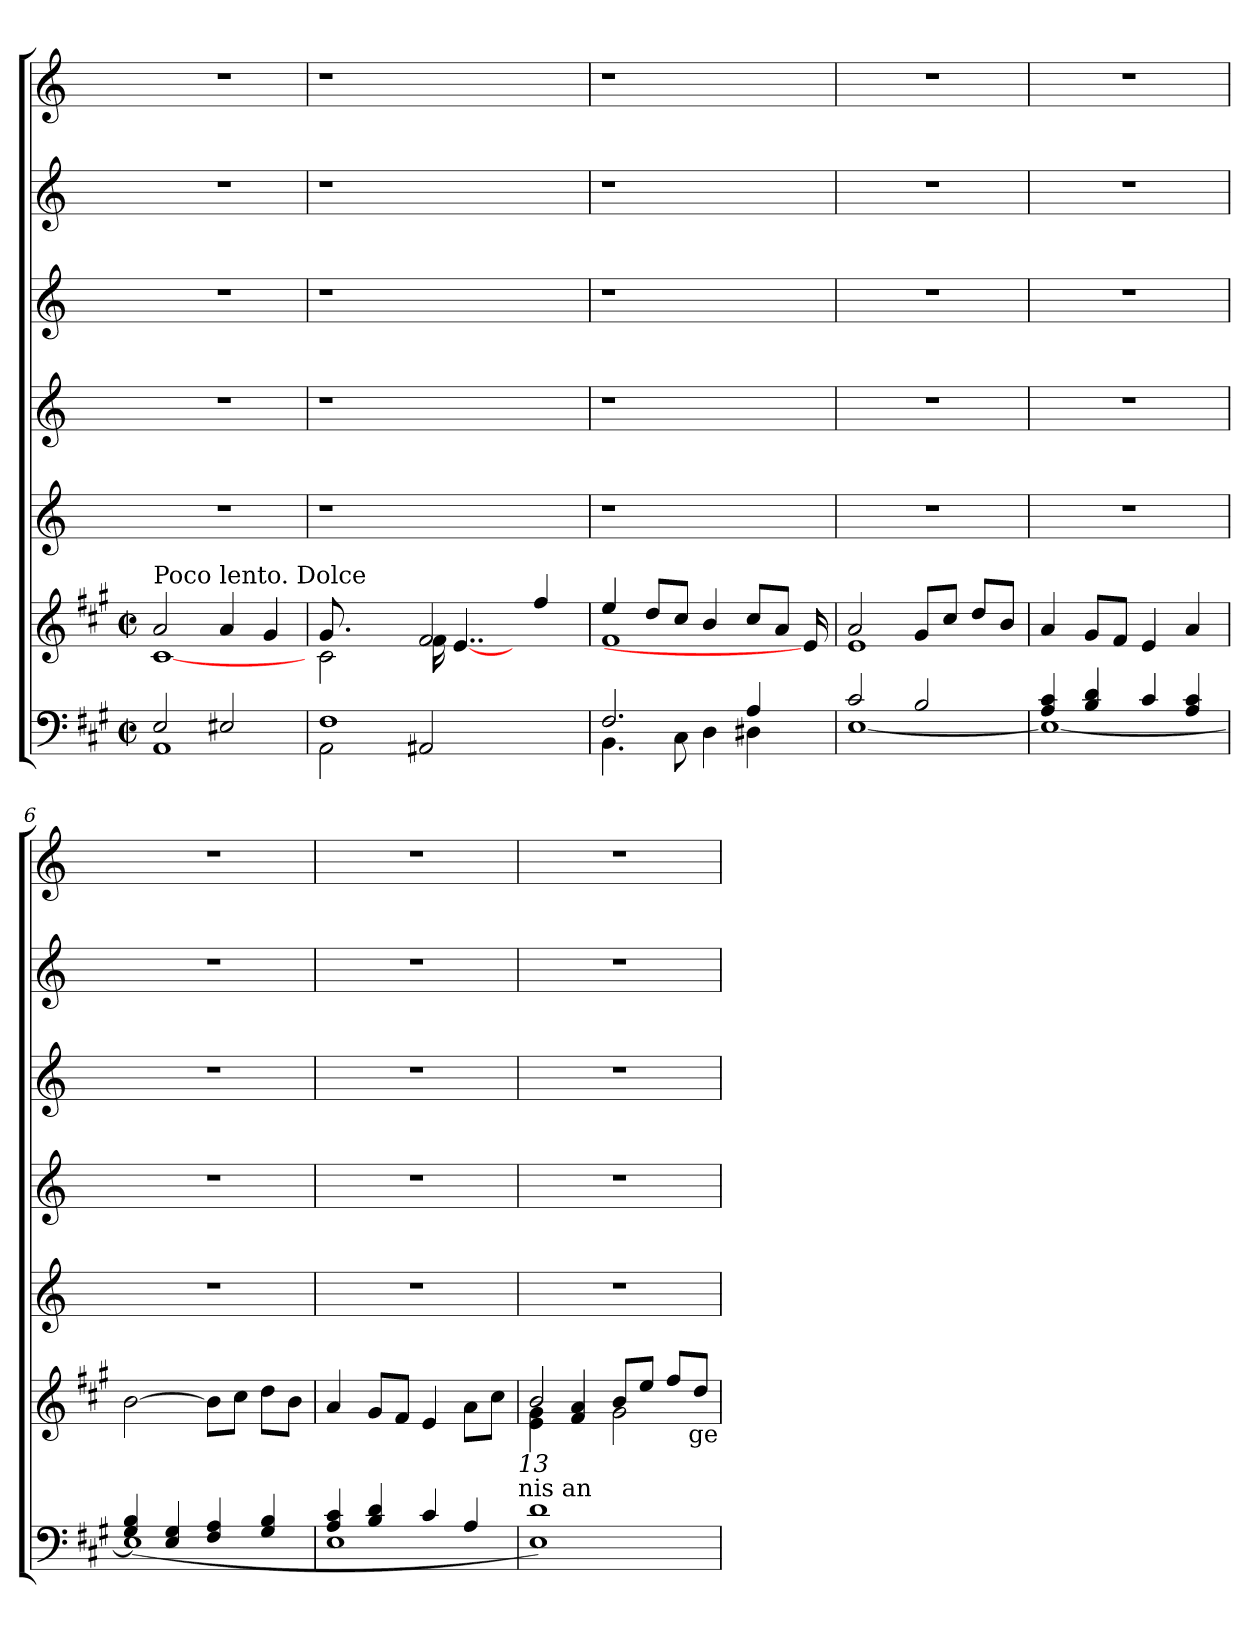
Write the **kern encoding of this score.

**kern	**kern	**kern	**kern	**kern	**kern	**kern
*part7	*part6	*part5	*part4	*part3	*part2	*part1
*staff7	*staff6	*staff5	*staff4	*staff3	*staff2	*staff1
*clefF4	*clefG2	*clefG2	*clefG2	*clefG2	*clefG2	*clefG2
*k[f#c#g#]	*k[f#c#g#]	*k[]	*k[]	*k[]	*k[]	*k[]
*A:	*A:	*C:	*C:	*C:	*C:	*C:
*M2/2	*M2/2	*	*	*	*	*
*met(c|)	*met(c|)	*	*	*	*	*
=1	=1	=1	=1	=1	=1	=1
*^	*^	*	*	*	*	*
!	!	!LO:TX:a:t=Poco lento. Dolce	!	!	!	!	!	!
2E/	1AA	2a/	[<1c#	1r	1r	1r	1r	1r
2E#X/	.	4a/	.	.	.	.	.	.
.	.	4g#/	.	.	.	.	.	.
=2	=2	=2	=2	=2	=2	=2	=2	=2
1F#	2AA\	2c#\	8.g#/	1r	1r	1r	1r	1r
.	.	.	4ryy	.	.	.	.	.
.	.	.	16ryy	.	.	.	.	.
.	2AA#X/	2f#/	16f#\	.	.	.	.	.
.	.	.	[4..e/	.	.	.	.	.
4ryy	4ryy	4ryy	16ryy	4ryy	4ryy	4ryy	4ryy	4ryy
.	.	.	4ff#/	.	.	.	.	.
16ryy	16ryy	16ryy	.	16ryy	16ryy	16ryy	16ryy	16ryy
=3	=3	=3	=3	=3	=3	=3	=3	=3
2.F#/	4.BB\	4ee/	1f#	1r	1r	1r	1r	1r
.	.	8dd/L	.	.	.	.	.	.
.	8C#\	8cc#/J	.	.	.	.	.	.
.	4D\	4b/	.	.	.	.	.	.
4A/	4D#X\	8cc#/L	.	.	.	.	.	.
.	.	8a/J	.	.	.	.	.	.
16ryy	16ryy	16ryy	16e/]	16ryy	16ryy	16ryy	16ryy	16ryy
=4	=4	=4	=4	=4	=4	=4	=4	=4
2c#/	[<1E	2a/	1e	1r	1r	1r	1r	1r
2B/	.	8g#/L	.	.	.	.	.	.
.	.	8cc#/J	.	.	.	.	.	.
.	.	8dd/L	.	.	.	.	.	.
.	.	8b/J	.	.	.	.	.	.
*	*	*v	*v	*	*	*	*	*
=5	=5	=5	=5	=5	=5	=5	=5
4A/ 4c#/	1E_	4a/	1r	1r	1r	1r	1r
4B/ 4d/	.	8g#/L	.	.	.	.	.
.	.	8f#/J	.	.	.	.	.
4c#/	.	4e/	.	.	.	.	.
4A/ 4c#/	.	4a/	.	.	.	.	.
=6	=6	=6	=6	=6	=6	=6	=6
4G#/ 4B/	(<1E]	[>2b\	1r	1r	1r	1r	1r
4E/ 4G#/	.	.	.	.	.	.	.
4F#/ 4A/	.	8b\L]	.	.	.	.	.
.	.	8cc#\J	.	.	.	.	.
4G#/ 4B/	.	8dd\L	.	.	.	.	.
.	.	8b\J	.	.	.	.	.
!!LO:LB:g=z
=7	=7	=7	=7	=7	=7	=7	=7
4A/ 4c#/	1E	4a/	1r	1r	1r	1r	1r
4B/ 4d/	.	8g#/L	.	.	.	.	.
.	.	8f#/J	.	.	.	.	.
4c#/	.	4e/	.	.	.	.	.
4A/	.	8a\L	.	.	.	.	.
.	.	8cc#\J	.	.	.	.	.
*v	*v	*	*	*	*	*	*
!	!LO:TX:b:i:t=13	!	!	!	!	!
!	!LO:TX:b:t=nis an	!	!	!	!	!
=8	=8	=8	=8	=8	=8	=8
*	*^	*	*	*	*	*
1E 1d)	4e\ 4g#\	2b/	1r	1r	1r	1r	1r
.	4f#/ 4a/	.	.	.	.	.	.
.	(8b/L	2g#\	.	.	.	.	.
.	8ee/J	.	.	.	.	.	.
.	8ff#/L	.	.	.	.	.	.
.	8dd/J	.	.	.	.	.	.
*	*v	*v	*	*	*	*	*
!	!LO:TX:b:t=ge	!	!	!	!	!
=	=	=	=	=	=	=
*-	*-	*-	*-	*-	*-	*-
